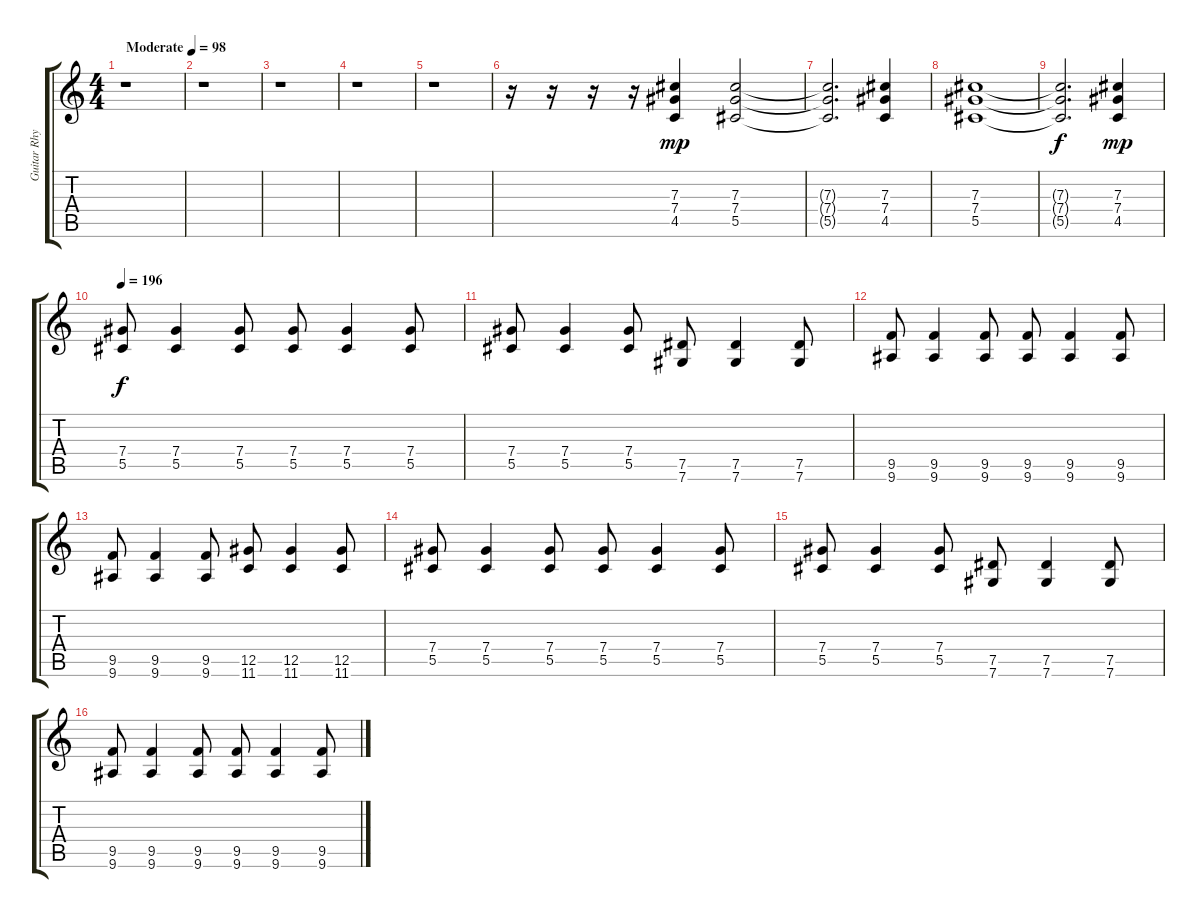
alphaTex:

\track ("Guitar Rhythm 1" "Guitar Rhy") {instrument distortionguitar}
\staff {score tabs}
\tuning (Eb4 Bb3 Gb3 Db3 Ab2 Db2) {hide}
\ts (4 4)
\tempo (98 "Moderate")
\clef g2
\ks c
r.1{dy mp instrument distortionguitar} |
r.1 |
r.1 |
r.1 |
r.1 |
r.16 r.16 r.16 r.16 (7.3 7.4 4.5).4 (7.3 7.4 5.5).2 |
(7.3{t} 7.4{t} 5.5{t}).2{d} (7.3 7.4 4.5).4 |
(7.3 7.4 5.5).1 |
(7.3{t} 7.4{t} 5.5{t}).2{d dy f} (7.3 7.4 4.5).4{dy mp} |
\tempo 196
(7.4 5.5).8{dy f} (7.4 5.5).4 (7.4 5.5).8 (7.4 5.5).8 (7.4 5.5).4 (7.4 5.5).8 |
(7.4 5.5).8 (7.4 5.5).4 (7.4 5.5).8 (7.5 7.6).8 (7.5 7.6).4 (7.5 7.6).8 |
(9.5 9.6).8 (9.5 9.6).4 (9.5 9.6).8 (9.5 9.6).8 (9.5 9.6).4 (9.5 9.6).8 |
(9.5 9.6).8 (9.5 9.6).4 (9.5 9.6).8 (12.5 11.6).8 (12.5 11.6).4 (12.5 11.6).8 |
(7.4 5.5).8 (7.4 5.5).4 (7.4 5.5).8 (7.4 5.5).8 (7.4 5.5).4 (7.4 5.5).8 |
(7.4 5.5).8 (7.4 5.5).4 (7.4 5.5).8 (7.5 7.6).8 (7.5 7.6).4 (7.5 7.6).8 |
(9.5 9.6).8 (9.5 9.6).4 (9.5 9.6).8 (9.5 9.6).8 (9.5 9.6).4 (9.5 9.6).8
